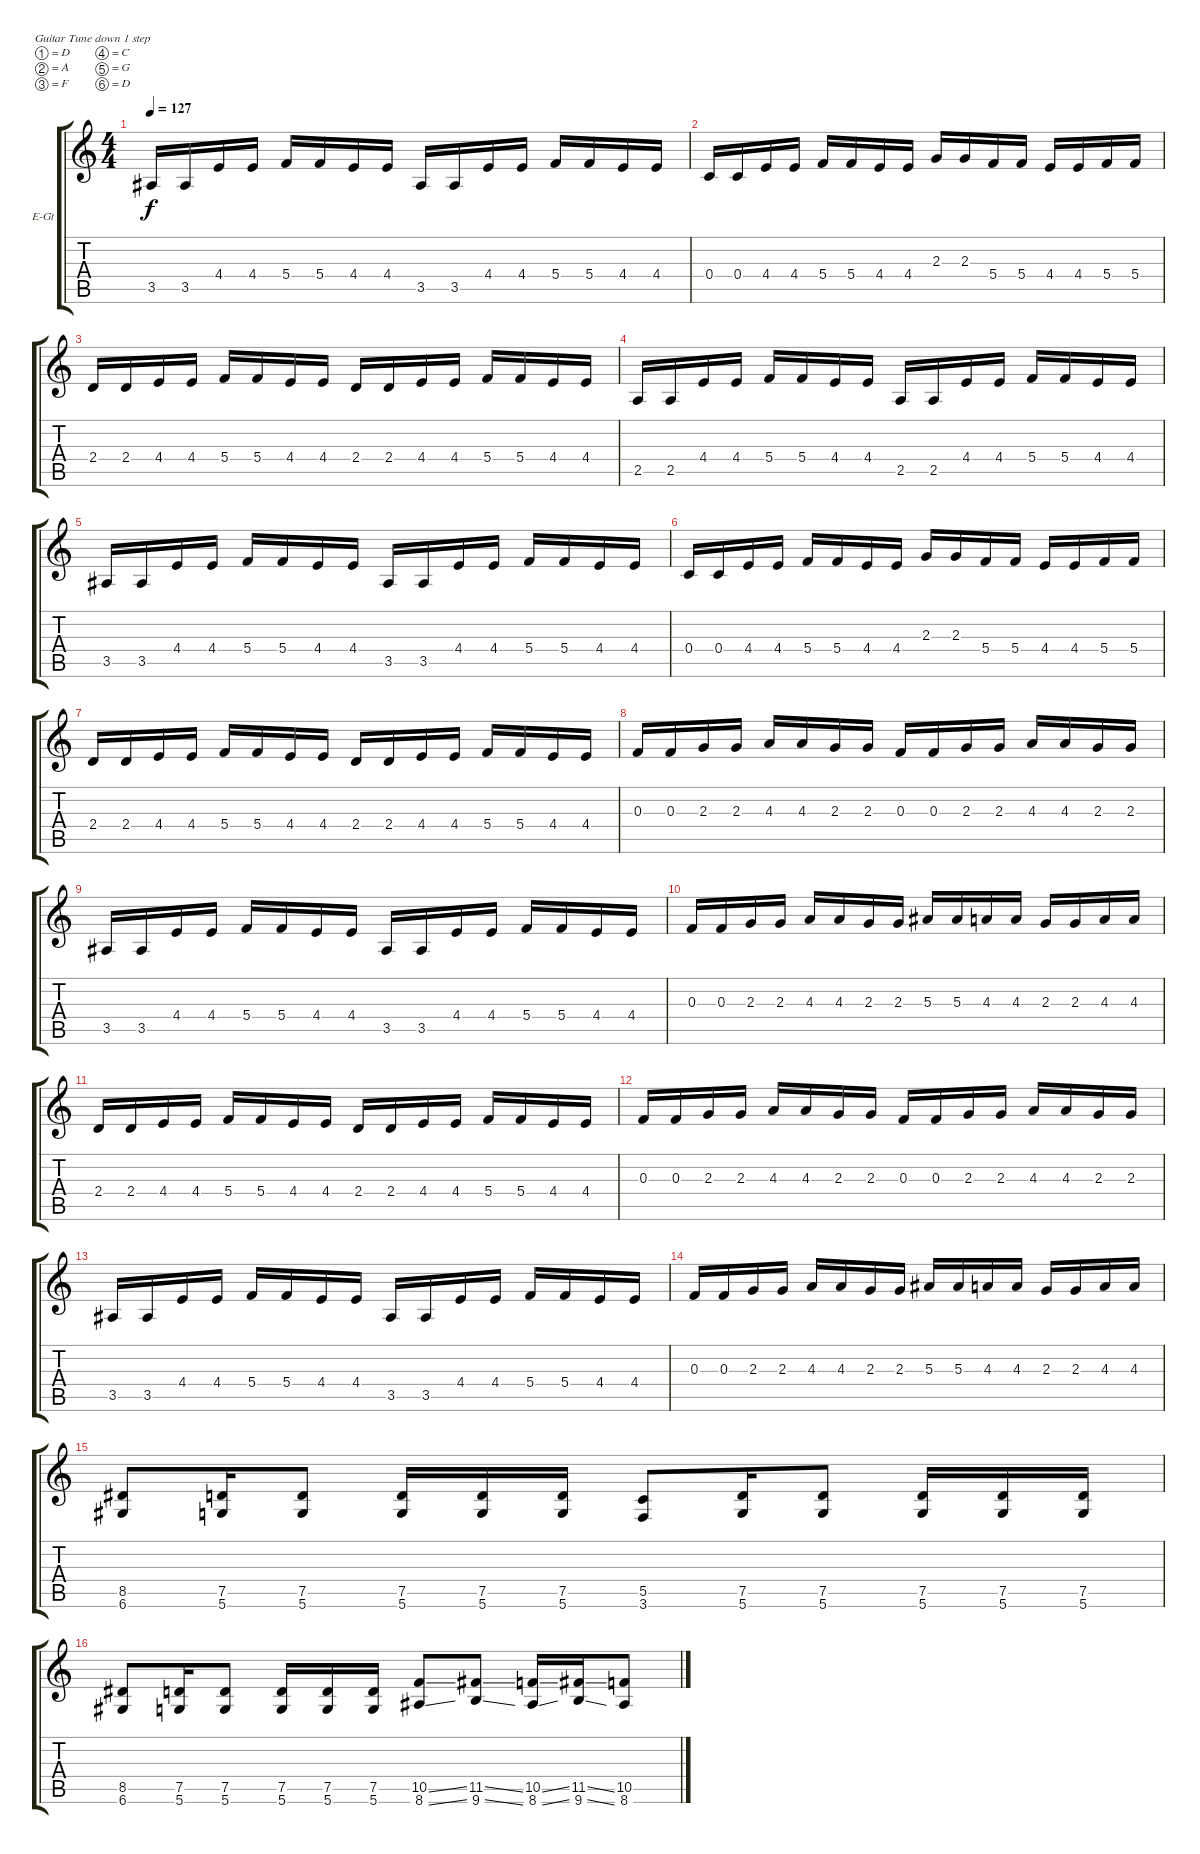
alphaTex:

\bracketExtendMode groupsimilarinstruments
\firstSystemTrackNameOrientation horizontal
\otherSystemsTrackNameOrientation horizontal
\track ("Solo guitar" "E-Gt") {instrument distortionguitar}
\staff {score tabs}
\tuning (D4 A3 F3 C3 G2 D2)
\ts (4 4)
\tempo 127
\clef g2
\ks c
3.5.16{dy f} 3.5.16 4.4.16 4.4.16 5.4.16 5.4.16 4.4.16 4.4.16 3.5.16 3.5.16 4.4.16 4.4.16 5.4.16 5.4.16 4.4.16 4.4.16 |
0.4.16 0.4.16 4.4.16 4.4.16 5.4.16 5.4.16 4.4.16 4.4.16 2.3.16 2.3.16 5.4.16 5.4.16 4.4.16 4.4.16 5.4.16 5.4.16 |
2.4.16 2.4.16 4.4.16 4.4.16 5.4.16 5.4.16 4.4.16 4.4.16 2.4.16 2.4.16 4.4.16 4.4.16 5.4.16 5.4.16 4.4.16 4.4.16 |
2.5.16 2.5.16 4.4.16 4.4.16 5.4.16 5.4.16 4.4.16 4.4.16 2.5.16 2.5.16 4.4.16 4.4.16 5.4.16 5.4.16 4.4.16 4.4.16 |
3.5.16 3.5.16 4.4.16 4.4.16 5.4.16 5.4.16 4.4.16 4.4.16 3.5.16 3.5.16 4.4.16 4.4.16 5.4.16 5.4.16 4.4.16 4.4.16 |
0.4.16 0.4.16 4.4.16 4.4.16 5.4.16 5.4.16 4.4.16 4.4.16 2.3.16 2.3.16 5.4.16 5.4.16 4.4.16 4.4.16 5.4.16 5.4.16 |
2.4.16 2.4.16 4.4.16 4.4.16 5.4.16 5.4.16 4.4.16 4.4.16 2.4.16 2.4.16 4.4.16 4.4.16 5.4.16 5.4.16 4.4.16 4.4.16 |
0.3.16 0.3.16 2.3.16 2.3.16 4.3.16 4.3.16 2.3.16 2.3.16 0.3.16 0.3.16 2.3.16 2.3.16 4.3.16 4.3.16 2.3.16 2.3.16 |
3.5.16 3.5.16 4.4.16 4.4.16 5.4.16 5.4.16 4.4.16 4.4.16 3.5.16 3.5.16 4.4.16 4.4.16 5.4.16 5.4.16 4.4.16 4.4.16 |
0.3.16 0.3.16 2.3.16 2.3.16 4.3.16 4.3.16 2.3.16 2.3.16 5.3.16 5.3.16 4.3.16 4.3.16 2.3.16 2.3.16 4.3.16 4.3.16 |
2.4.16 2.4.16 4.4.16 4.4.16 5.4.16 5.4.16 4.4.16 4.4.16 2.4.16 2.4.16 4.4.16 4.4.16 5.4.16 5.4.16 4.4.16 4.4.16 |
0.3.16 0.3.16 2.3.16 2.3.16 4.3.16 4.3.16 2.3.16 2.3.16 0.3.16 0.3.16 2.3.16 2.3.16 4.3.16 4.3.16 2.3.16 2.3.16 |
3.5.16 3.5.16 4.4.16 4.4.16 5.4.16 5.4.16 4.4.16 4.4.16 3.5.16 3.5.16 4.4.16 4.4.16 5.4.16 5.4.16 4.4.16 4.4.16 |
0.3.16 0.3.16 2.3.16 2.3.16 4.3.16 4.3.16 2.3.16 2.3.16 5.3.16 5.3.16 4.3.16 4.3.16 2.3.16 2.3.16 4.3.16 4.3.16 |
(8.5 6.6).8 (7.5 5.6).16 (7.5 5.6).8 (7.5 5.6).16 (7.5 5.6).16 (7.5 5.6).16 (5.5 3.6).8 (7.5 5.6).16 (7.5 5.6).8 (7.5 5.6).16 (7.5 5.6).16 (7.5 5.6).16 |
(8.5 6.6).8 (7.5 5.6).16 (7.5 5.6).8 (7.5 5.6).16 (7.5 5.6).16 (7.5 5.6).16 (10.5{ss} 8.6{ss}).8 (11.5{ss} 9.6{ss}).8 (10.5{ss} 8.6{ss}).16 (11.5{ss} 9.6{ss}).16 (10.5 8.6).8
